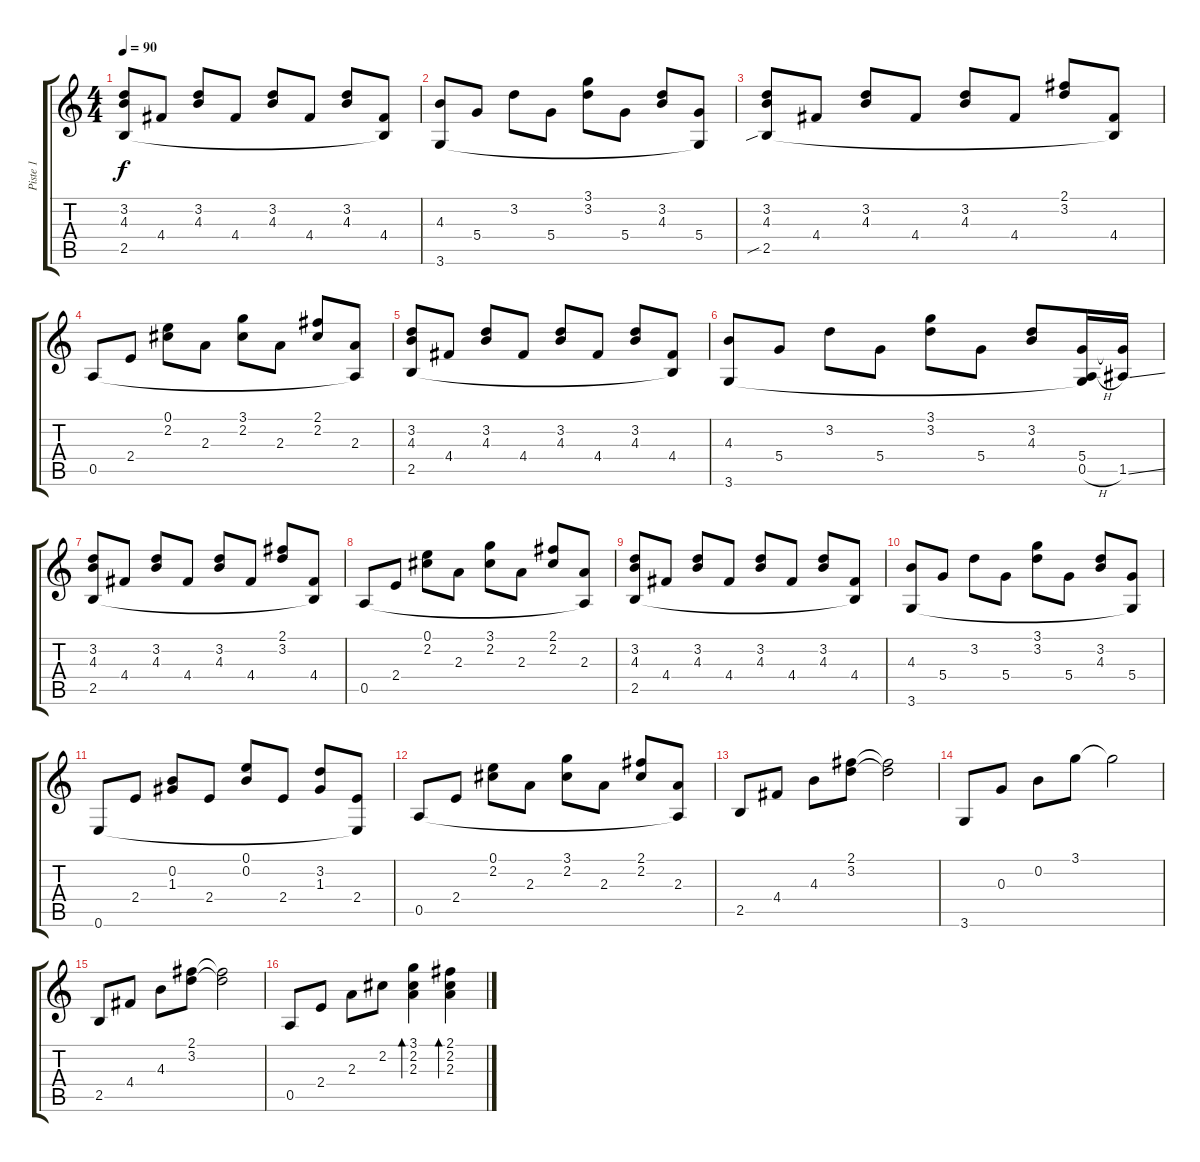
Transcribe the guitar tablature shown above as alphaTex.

\track ("Piste 1" "Piste 1") {instrument acousticguitarsteel}
\staff {score tabs}
\tuning (E4 B3 G3 D3 A2 E2) {hide}
\ts (4 4)
\tempo 90
\clef g2
\ks c
(3.2 4.3 2.5).8{dy f instrument acousticguitarsteel} 4.4.8 (3.2 4.3).8 4.4.8 (3.2 4.3).8 4.4.8 (3.2 4.3).8 (4.4 2.5{t}).8 |
(4.3 3.6).8 5.4.8 3.2.8 5.4.8 (3.1 3.2).8 5.4.8 (3.2 4.3).8 (5.4 3.6{t}).8 |
(3.2 4.3 2.5{sib}).8 4.4.8 (3.2 4.3).8 4.4.8 (3.2 4.3).8 4.4.8 (2.1 3.2).8 (4.4 2.5{t}).8 |
0.5.8 2.4.8 (0.1 2.2).8 2.3.8 (3.1 2.2).8 2.3.8 (2.1 2.2).8 (2.3 0.5{t}).8 |
(3.2 4.3 2.5).8 4.4.8 (3.2 4.3).8 4.4.8 (3.2 4.3).8 4.4.8 (3.2 4.3).8 (4.4 2.5{t}).8 |
(4.3 3.6).8 5.4.8 3.2.8 5.4.8 (3.1 3.2).8 5.4.8 (3.2 4.3).8 (5.4 0.5{h} 3.6{t}).16 (5.4{t} 1.5{ss}).16 |
(3.2 4.3 2.5).8 4.4.8 (3.2 4.3).8 4.4.8 (3.2 4.3).8 4.4.8 (2.1 3.2).8 (4.4 2.5{t}).8 |
0.5.8 2.4.8 (0.1 2.2).8 2.3.8 (3.1 2.2).8 2.3.8 (2.1 2.2).8 (2.3 0.5{t}).8 |
(3.2 4.3 2.5).8 4.4.8 (3.2 4.3).8 4.4.8 (3.2 4.3).8 4.4.8 (3.2 4.3).8 (4.4 2.5{t}).8 |
(4.3 3.6).8 5.4.8 3.2.8 5.4.8 (3.1 3.2).8 5.4.8 (3.2 4.3).8 (5.4 3.6{t}).8 |
0.6.8 2.4.8 (0.2 1.3).8 2.4.8 (0.1 0.2).8 2.4.8 (3.2 1.3).8 (2.4 0.6{t}).8 |
0.5.8 2.4.8 (0.1 2.2).8 2.3.8 (3.1 2.2).8 2.3.8 (2.1 2.2).8 (2.3 0.5{t}).8 |
2.5.8 4.4.8 4.3.8 (2.1 3.2).8 (2.1{t} 3.2{t}).2 |
3.6.8 0.3.8 0.2.8 3.1.8 3.1{t}.2 |
2.5.8 4.4.8 4.3.8 (2.1 3.2).8 (2.1{t} 3.2{t}).2 |
0.5.8 2.4.8 2.3.8 2.2.8 (3.1 2.2 2.3).4{bd 60} (2.1 2.2 2.3).4{bd 60}
